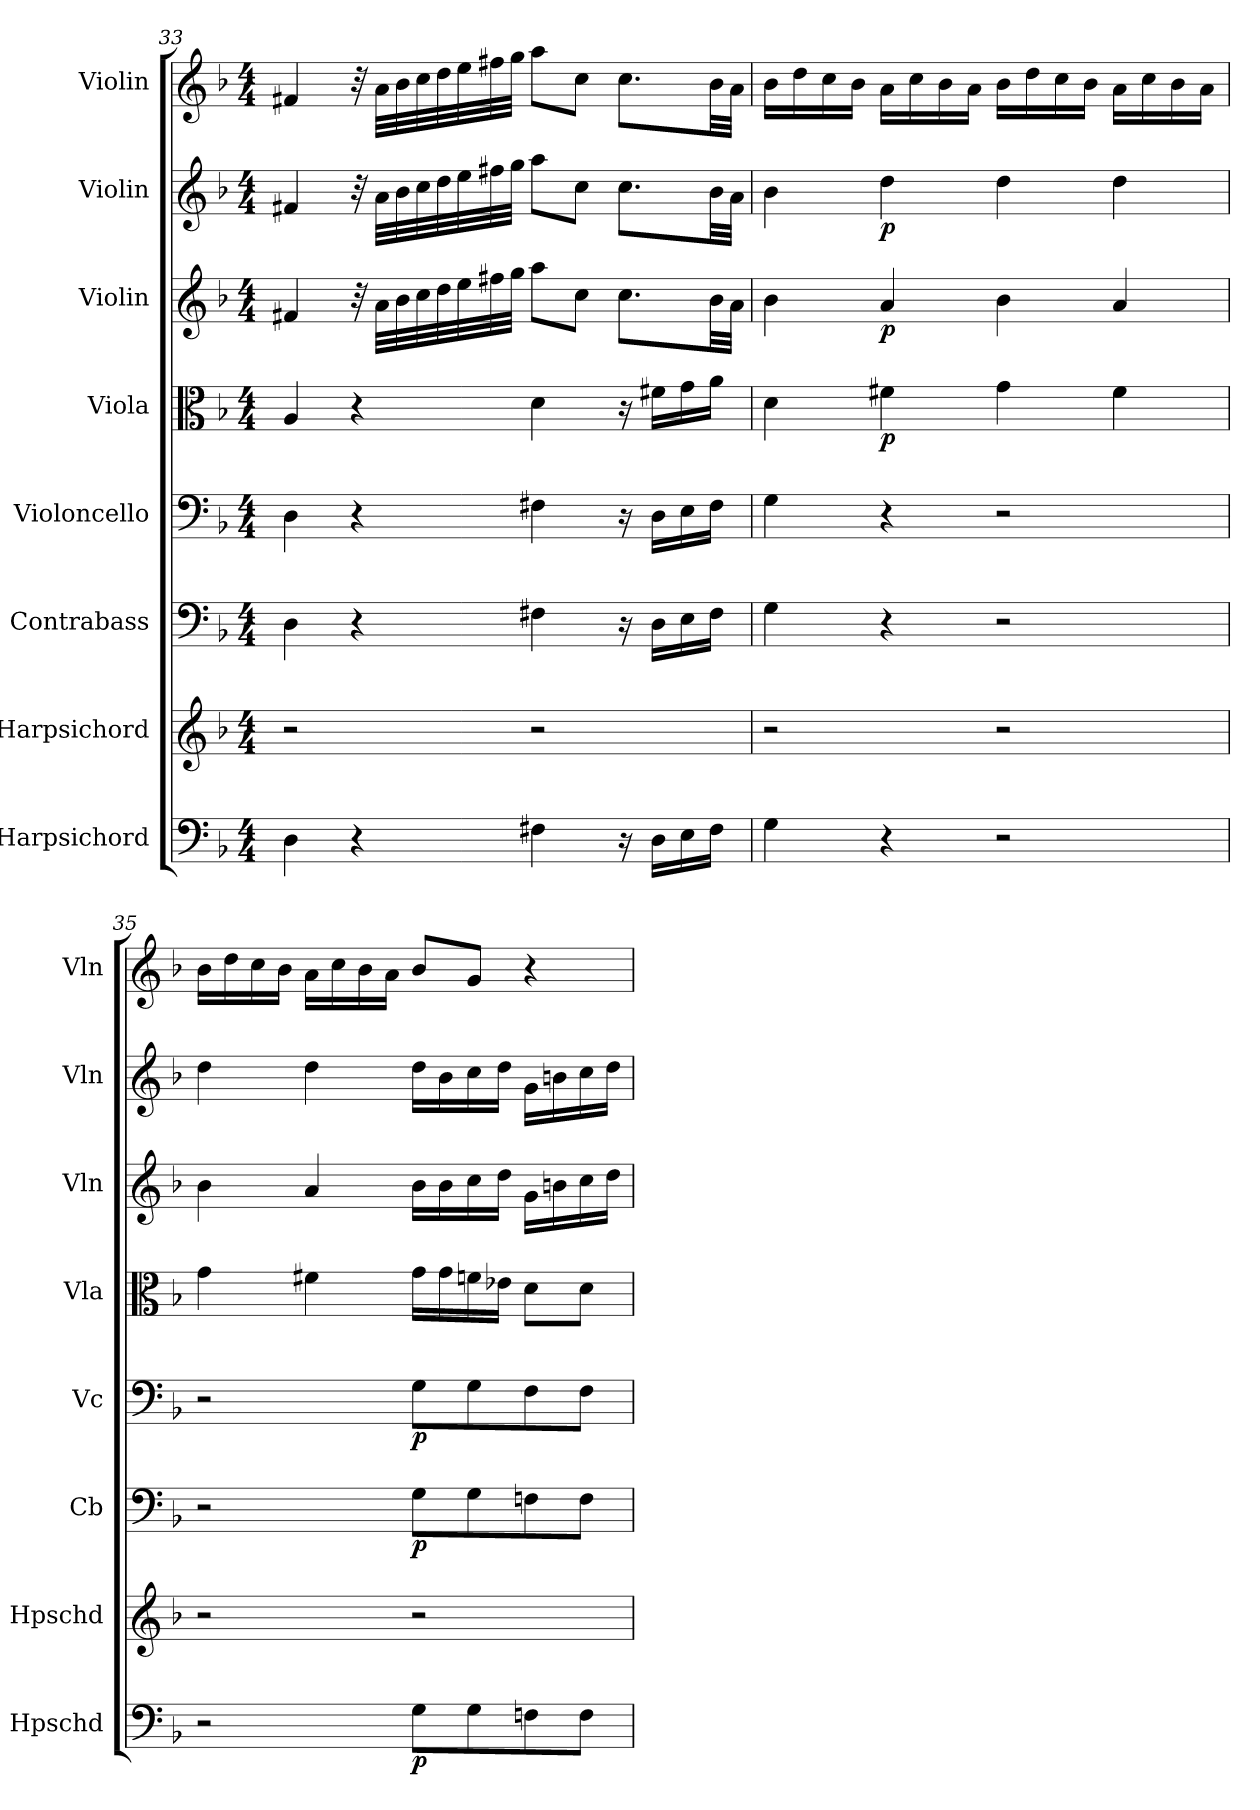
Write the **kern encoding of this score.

**kern	**dynam	**kern	**kern	**dynam	**kern	**dynam	**kern	**dynam	**kern	**dynam	**kern	**dynam	**kern
*part8	*part8	*part7	*part6	*part6	*part5	*part5	*part4	*part4	*part3	*part3	*part2	*part2	*part1
*staff8	*staff8	*staff7	*staff6	*staff6	*staff5	*staff5	*staff4	*staff4	*staff3	*staff3	*staff2	*staff2	*staff1
*I"Harpsichord	*	*I"Harpsichord	*I"Contrabass	*	*I"Violoncello	*	*I"Viola	*	*I"Violin	*	*I"Violin	*	*I"Violin
*I'Hpschd	*	*I'Hpschd	*I'Cb	*	*I'Vc	*	*I'Vla	*	*I'Vln	*	*I'Vln	*	*I'Vln
*clefF4	*	*clefG2	*clefF4	*	*clefF4	*	*clefC3	*	*clefG2	*	*clefG2	*	*clefG2
*k[b-]	*	*k[b-]	*k[b-]	*	*k[b-]	*	*k[b-]	*	*k[b-]	*	*k[b-]	*	*k[b-]
*M4/4	*	*M4/4	*M4/4	*	*M4/4	*	*M4/4	*	*M4/4	*	*M4/4	*	*M4/4
=33	=33	=33	=33	=33	=33	=33	=33	=33	=33	=33	=33	=33	=33
4D\	.	2r	4D\	.	4D\	.	4A/	.	4f#X/	.	4f#X/	.	4f#X/
4r	.	.	4r	.	4r	.	4r	.	32r	.	32r	.	32r
.	.	.	.	.	.	.	.	.	32a\LLL	.	32a\LLL	.	32a\LLL
.	.	.	.	.	.	.	.	.	32b-\	.	32b-\	.	32b-\
.	.	.	.	.	.	.	.	.	32cc\	.	32cc\	.	32cc\
.	.	.	.	.	.	.	.	.	32dd\	.	32dd\	.	32dd\
.	.	.	.	.	.	.	.	.	32ee\	.	32ee\	.	32ee\
.	.	.	.	.	.	.	.	.	32ff#X\	.	32ff#X\	.	32ff#X\
.	.	.	.	.	.	.	.	.	32gg\JJJ	.	32gg\JJJ	.	32gg\JJJ
4F#X\	.	2r	4F#X\	.	4F#X\	.	4d\	.	8aa\L	.	8aa\L	.	8aa\L
.	.	.	.	.	.	.	.	.	8cc\J	.	8cc\J	.	8cc\J
16r	.	.	16r	.	16r	.	16r	.	8.cc\L	.	8.cc\L	.	8.cc\L
16D\LL	.	.	16D\LL	.	16D\LL	.	16f#X\LL	.	.	.	.	.	.
16E\	.	.	16E\	.	16E\	.	16g\	.	.	.	.	.	.
16F#\JJ	.	.	16F#\JJ	.	16F#\JJ	.	16a\JJ	.	32b-\LL	.	32b-\LL	.	32b-\LL
.	.	.	.	.	.	.	.	.	32a\JJJ	.	32a\JJJ	.	32a\JJJ
=34	=34	=34	=34	=34	=34	=34	=34	=34	=34	=34	=34	=34	=34
4G\	.	2r	4G\	.	4G\	.	4d\	.	4b-\	.	4b-\	.	16b-\LL
.	.	.	.	.	.	.	.	.	.	.	.	.	16dd\
.	.	.	.	.	.	.	.	.	.	.	.	.	16cc\
.	.	.	.	.	.	.	.	.	.	.	.	.	16b-\JJ
4r	.	.	4r	.	4r	.	4f#X\	p	4a/	p	4dd\	p	16a\LL
.	.	.	.	.	.	.	.	.	.	.	.	.	16cc\
.	.	.	.	.	.	.	.	.	.	.	.	.	16b-\
.	.	.	.	.	.	.	.	.	.	.	.	.	16a\JJ
2r	.	2r	2r	.	2r	.	4g\	.	4b-\	.	4dd\	.	16b-\LL
.	.	.	.	.	.	.	.	.	.	.	.	.	16dd\
.	.	.	.	.	.	.	.	.	.	.	.	.	16cc\
.	.	.	.	.	.	.	.	.	.	.	.	.	16b-\JJ
.	.	.	.	.	.	.	4f#\	.	4a/	.	4dd\	.	16a\LL
.	.	.	.	.	.	.	.	.	.	.	.	.	16cc\
.	.	.	.	.	.	.	.	.	.	.	.	.	16b-\
.	.	.	.	.	.	.	.	.	.	.	.	.	16a\JJ
=35	=35	=35	=35	=35	=35	=35	=35	=35	=35	=35	=35	=35	=35
2r	.	2r	2r	.	2r	.	4g\	.	4b-\	.	4dd\	.	16b-\LL
.	.	.	.	.	.	.	.	.	.	.	.	.	16dd\
.	.	.	.	.	.	.	.	.	.	.	.	.	16cc\
.	.	.	.	.	.	.	.	.	.	.	.	.	16b-\JJ
.	.	.	.	.	.	.	4f#X\	.	4a/	.	4dd\	.	16a\LL
.	.	.	.	.	.	.	.	.	.	.	.	.	16cc\
.	.	.	.	.	.	.	.	.	.	.	.	.	16b-\
.	.	.	.	.	.	.	.	.	.	.	.	.	16a\JJ
8G\L	p	2r	8G\L	p	8G\L	p	16g\LL	.	16b-\LL	.	16dd\LL	.	8b-/L
.	.	.	.	.	.	.	16g\	.	16b-\	.	16b-\	.	.
8G\	.	.	8G\	.	8G\	.	16fn\	.	16cc\	.	16cc\	.	8g/J
.	.	.	.	.	.	.	16e-X\JJ	.	16dd\JJ	.	16dd\JJ	.	.
8Fn\	.	.	8Fn\	.	8F\	.	8d\L	.	16g\LL	.	16g\LL	.	4r
.	.	.	.	.	.	.	.	.	16bn\	.	16bn\	.	.
8F\J	.	.	8F\J	.	8F\J	.	8d\J	.	16cc\	.	16cc\	.	.
.	.	.	.	.	.	.	.	.	16dd\JJ	.	16dd\JJ	.	.
=	=	=	=	=	=	=	=	=	=	=	=	=	=
*-	*-	*-	*-	*-	*-	*-	*-	*-	*-	*-	*-	*-	*-
